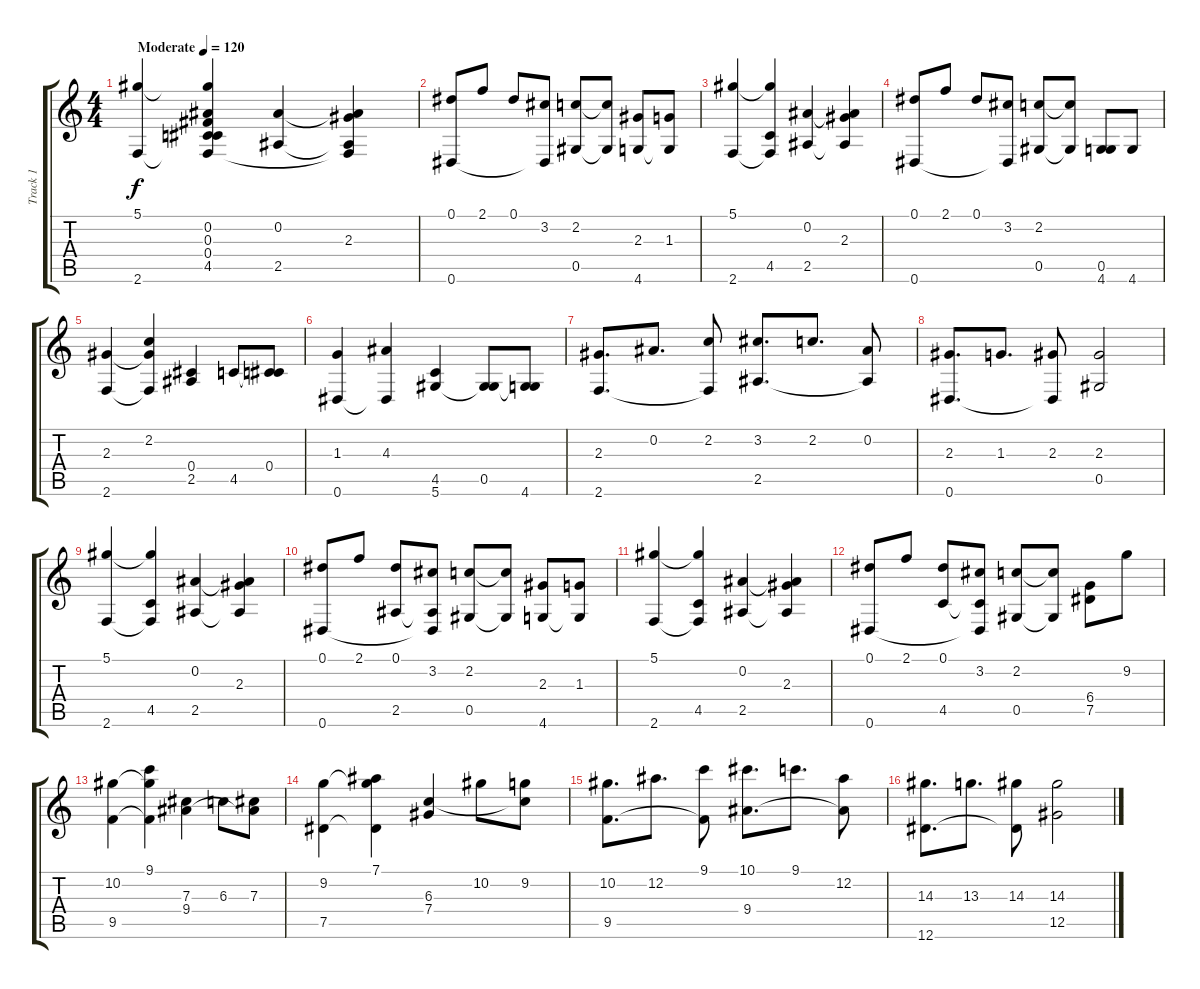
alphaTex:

\track ("Track 1" "Track 1") {instrument acousticguitarnylon}
\staff {score tabs}
\tuning (Eb4 Bb3 Gb3 Db3 Ab2 Eb2) {hide}
\ts (4 4)
\tempo (120 "Moderate")
\clef g2
\ks c
(5.1 2.6).4{dy f instrument acousticguitarnylon} (5.1{t} 0.2 0.3 0.4 4.5 2.6{t}).4 (0.2 2.5).4 (0.2{t} 2.3 2.5{t} 2.6{t}).4 |
(0.1 0.6).8 2.1.8 0.1.8 (3.2 0.6{t}).8 (2.2 0.5).8 (2.2{t} 0.5{t}).8 (2.3 4.6).8 (1.3 4.6{t}).8 |
(5.1 2.6).4 (5.1{t} 4.5 2.6{t}).4 (0.2 2.5).4 (0.2{t} 2.3 2.5{t}).4 |
(0.1 0.6).8 2.1.8 0.1.8 (3.2 0.6{t}).8 (2.2 0.5).8 (2.2{t} 0.5{t}).8 (0.5 4.6).8 4.6.8 |
(2.3 2.6).4 (2.2 2.3{t} 2.6{t}).4 (0.4 2.5).4 4.5.8 (0.4 4.5{t}).8 |
(1.3 0.6).4 (4.3 0.6{t}).4 (4.5 5.6).4 (0.5 5.6{t}).8 (0.5{t} 4.6).8 |
(2.3 2.6).8{d} 0.2.8{d} (2.2 2.6{t}).8 (3.2 2.5).8{d} 2.2.8{d} (0.2 2.5{t}).8 |
(2.3 0.6).8{d} 1.3.8{d} (2.3 0.6{t}).8 (2.3 0.5).2 |
(5.1 2.6).4 (5.1{t} 4.5 2.6{t}).4 (0.2 2.5).4 (0.2{t} 2.3 2.5{t}).4 |
(0.1 0.6).8 2.1.8 (0.1 2.5).8 (3.2 2.5{t} 0.6{t}).8 (2.2 0.5).8 (2.2{t} 0.5{t}).8 (2.3 4.6).8 (1.3 4.6{t}).8 |
(5.1 2.6).4 (5.1{t} 4.5 2.6{t}).4 (0.2 2.5).4 (0.2{t} 2.3 2.5{t}).4 |
(0.1 0.6).8 2.1.8 (0.1 4.5).8 (3.2 4.5{t} 0.6{t}).8 (2.2 0.5).8 (2.2{t} 0.5{t}).8 (6.4 7.5).8 9.2.8 |
(10.2 9.5).4 (9.1 10.2{t} 9.5{t}).4 (7.3 9.4).4 6.3.8 (7.3 9.4{t}).8 |
(9.2 7.5).4 (7.1 9.2{t} 7.5{t}).4 (6.3 7.4).4 10.2.8 (9.2 6.3{t}).8 |
(10.2 9.5).8{d} 12.2.8{d} (9.1 9.5{t}).8 (10.1 9.4).8{d} 9.1.8{d} (12.2 9.4{t}).8 |
(14.3 12.6).8{d} 13.3.8{d} (14.3 12.6{t}).8 (14.3 12.5).2
